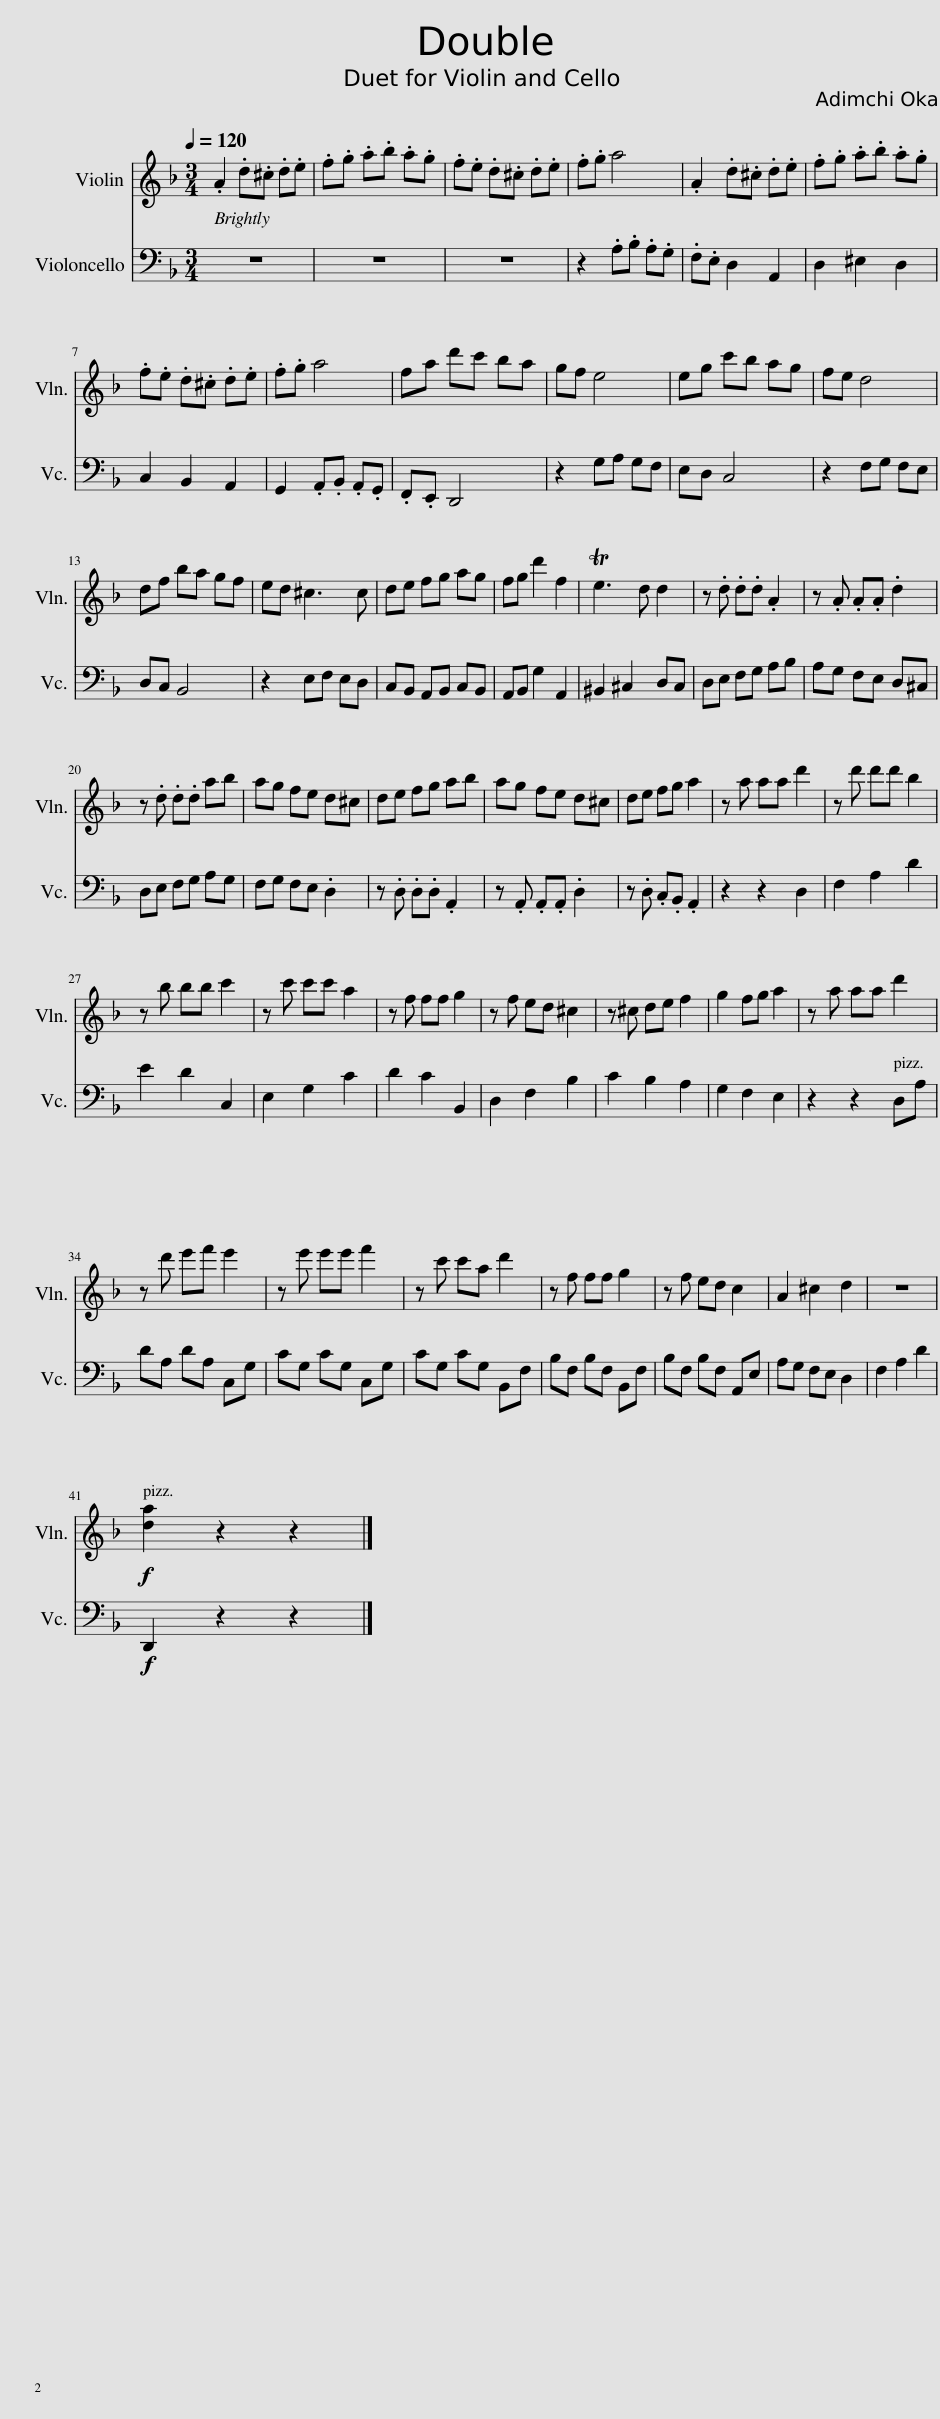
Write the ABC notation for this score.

X:1
%%score 1 2
L:1/8
Q:1/4=120
M:3/4
I:linebreak $
K:F
V:1 treble
V:2 bass
V:1
 .A2 .d.^c .d.e | .f.g .a.b .a.g | .f.e .d.^c .d.e | .f.g a4 | .A2 .d.^c .d.e | %5
 .f.g .a.b .a.g |$ .f.e .d.^c .d.e | .f.g a4 | fa d'c' ba | gf e4 | %10
 eg c'b ag | fe d4 |$ df ba gf | ed ^c3 c | de fg ag | %15
 fg d'2 f2 | Te3 d d2 | z .d .d.d .A2 | z .A .A.A .d2 |$ z .d .d.d ab | %20
 ag fe d^c | de fg ab | ag fe d^c | de fg a2 | z a aa d'2 | %25
 z d' d'd' b2 |$ z b bb c'2 | z c' c'c' a2 | z f ff g2 | z f ed ^c2 | %30
 z ^c de f2 | g2 fg a2 | z a aa d'2 |$ z d' e'f' e'2 | z e' e'e' f'2 | %35
 z c' c'a d'2 | z f ff g2 | z f ed c2 | A2 ^c2 d2 | z6 |$ %40
!f! [da]2 z2 z2 |] %41
V:2
 z6 | z6 | z6 | z2 .A,.B, .A,.G, | .F,.E, D,2 A,,2 | %5
 D,2 ^E,2 D,2 |$ C,2 B,,2 A,,2 | G,,2 .A,,.B,, .A,,.G,, | .F,,.E,, D,,4 | z2 G,A, G,F, | %10
 E,D, C,4 | z2 F,G, F,E, |$ D,C, B,,4 | z2 E,F, E,D, | C,B,, A,,B,, C,B,, | %15
 A,,B,, G,2 A,,2 | ^B,,2 ^C,2 D,C, | D,E, F,G, A,B, | A,G, F,E, D,^C, |$ D,E, F,G, A,G, | %20
 F,G, F,E, .D,2 | z .D, .D,.D, .A,,2 | z .A,, .A,,.A,, .D,2 | z .D, .C,.B,, .A,,2 | z2 z2 D,2 | %25
 F,2 A,2 D2 |$ E2 D2 C,2 | E,2 G,2 C2 | D2 C2 B,,2 | D,2 F,2 B,2 | %30
 C2 B,2 A,2 | G,2 F,2 E,2 | z2 z2 D,A, |$ DA, DA, C,G, | CG, CG, C,G, | %35
 CG, CG, B,,F, | B,F, B,F, B,,F, | B,F, B,F, A,,E, | A,G, F,E, D,2 | F,2 A,2 D2 |$ %40
!f! D,,2 z2 z2 |] %41
